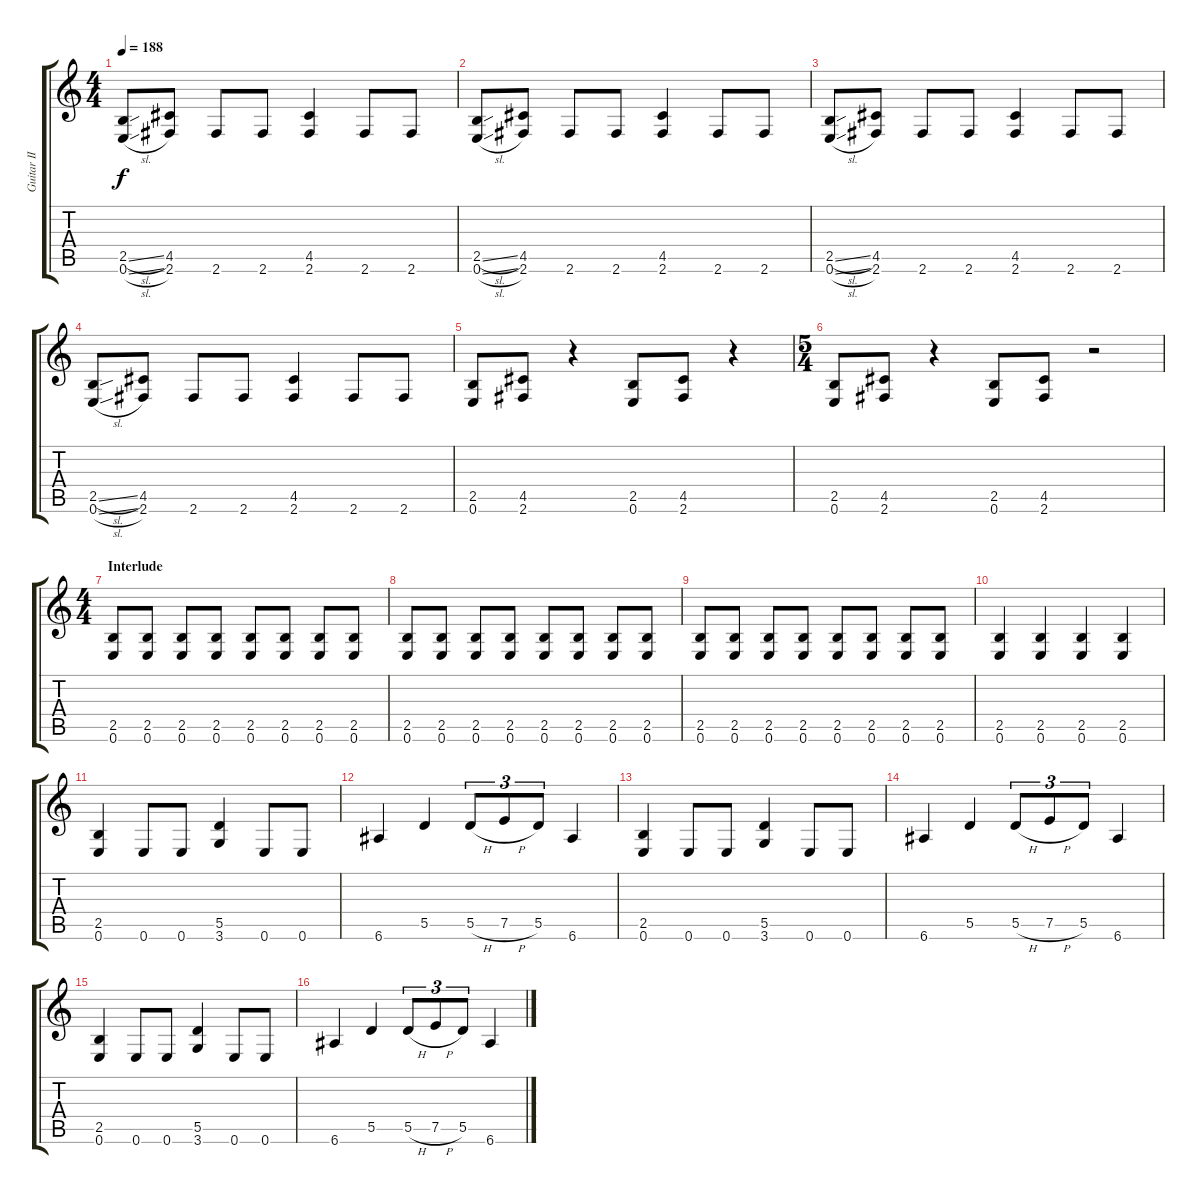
\track ("Guitar II - Rythm Guitar" "Guitar II ") {instrument distortionguitar}
\staff {score tabs}
\tuning (E4 B3 G3 D3 A2 E2) {hide}
\ts (4 4)
\tempo 188
\clef g2
\ks c
(2.5{sl} 0.6{sl}).8{dy f} (4.5 2.6).8 2.6.8 2.6.8 (4.5 2.6).4 2.6.8 2.6.8 |
(2.5{sl} 0.6{sl}).8 (4.5 2.6).8 2.6.8 2.6.8 (4.5 2.6).4 2.6.8 2.6.8 |
(2.5{sl} 0.6{sl}).8 (4.5 2.6).8 2.6.8 2.6.8 (4.5 2.6).4 2.6.8 2.6.8 |
(2.5{sl} 0.6{sl}).8 (4.5 2.6).8 2.6.8 2.6.8 (4.5 2.6).4 2.6.8 2.6.8 |
(2.5 0.6).8 (4.5 2.6).8 r.4 (2.5 0.6).8 (4.5 2.6).8 r.4 |
\ts (5 4)
(2.5 0.6).8 (4.5 2.6).8 r.4 (2.5 0.6).8 (4.5 2.6).8 r.2 |
\ts (4 4)
\section ("" "Interlude")
(2.5 0.6).8 (2.5 0.6).8 (2.5 0.6).8 (2.5 0.6).8 (2.5 0.6).8 (2.5 0.6).8 (2.5 0.6).8 (2.5 0.6).8 |
(2.5 0.6).8 (2.5 0.6).8 (2.5 0.6).8 (2.5 0.6).8 (2.5 0.6).8 (2.5 0.6).8 (2.5 0.6).8 (2.5 0.6).8 |
(2.5 0.6).8 (2.5 0.6).8 (2.5 0.6).8 (2.5 0.6).8 (2.5 0.6).8 (2.5 0.6).8 (2.5 0.6).8 (2.5 0.6).8 |
(2.5 0.6).4 (2.5 0.6).4 (2.5 0.6).4 (2.5 0.6).4 |
(2.5 0.6).4 0.6.8 0.6.8 (5.5 3.6).4 0.6.8 0.6.8 |
6.6.4 5.5.4 5.5{h}.8{tu (3 2)} 7.5{h}.8{tu (3 2)} 5.5.8{tu (3 2)} 6.6.4 |
(2.5 0.6).4 0.6.8 0.6.8 (5.5 3.6).4 0.6.8 0.6.8 |
6.6.4 5.5.4 5.5{h}.8{tu (3 2)} 7.5{h}.8{tu (3 2)} 5.5.8{tu (3 2)} 6.6.4 |
(2.5 0.6).4 0.6.8 0.6.8 (5.5 3.6).4 0.6.8 0.6.8 |
6.6.4 5.5.4 5.5{h}.8{tu (3 2)} 7.5{h}.8{tu (3 2)} 5.5.8{tu (3 2)} 6.6.4
